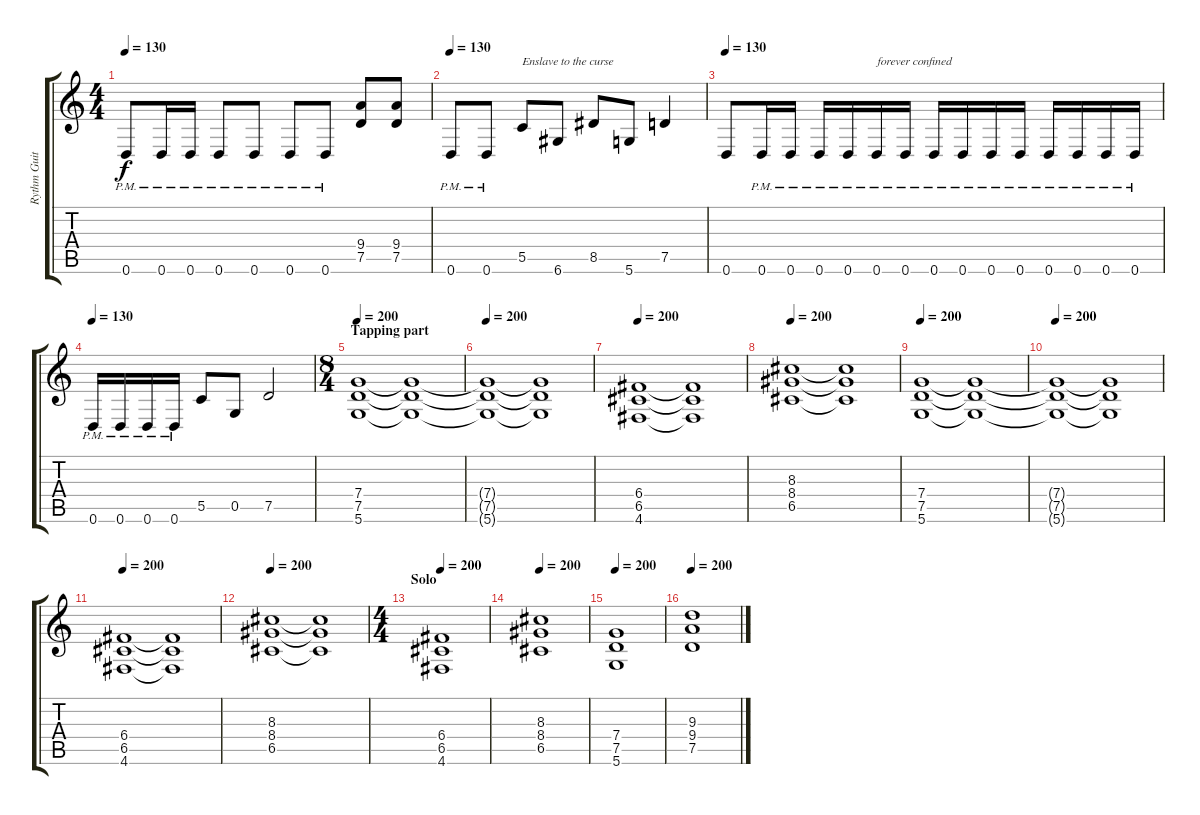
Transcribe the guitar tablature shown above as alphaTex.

\track ("Rythm Guitar" "Rythm Guit") {instrument distortionguitar}
\staff {score tabs}
\tuning (D4 A3 F3 C3 G2 D2) {hide}
\ts (4 4)
\tempo 130
\clef g2
\ks c
0.6{pm}.8{dy f} 0.6{pm}.16 0.6{pm}.16 0.6{pm}.8 0.6{pm}.8 0.6{pm}.8 0.6{pm}.8 (9.4 7.5).8 (9.4 7.5).8 |
\tempo 130
0.6{pm}.8 0.6{pm}.8 5.5.8{txt "Enslave to the curse"} 6.6.8 8.5.8 5.6.8 7.5.4 |
\tempo 130
0.6.8 0.6{pm}.16 0.6{pm}.16 0.6{pm}.16 0.6{pm}.16 0.6{pm}.16{txt "forever confined"} 0.6{pm}.16 0.6{pm}.16 0.6{pm}.16 0.6{pm}.16 0.6{pm}.16 0.6{pm}.16 0.6{pm}.16 0.6{pm}.16 0.6{pm}.16 |
\tempo 130
0.6{pm}.16 0.6{pm}.16 0.6{pm}.16 0.6{pm}.16 5.5.8 0.5.8 7.5.2 |
\ts (8 4)
\section ("" "Tapping part")
\tempo 200
(7.4 7.5 5.6).1 (7.4{t} 7.5{t} 5.6{t}).1 |
\tempo 200
(7.4{t} 7.5{t} 5.6{t}).1 (7.4{t} 7.5{t} 5.6{t}).1 |
\tempo 200
(6.4 6.5 4.6).1 (6.4{t} 6.5{t} 4.6{t}).1 |
\tempo 200
(8.3 8.4 6.5).1 (8.3{t} 8.4{t} 6.5{t}).1 |
\tempo 200
(7.4 7.5 5.6).1 (7.4{t} 7.5{t} 5.6{t}).1 |
\tempo 200
(7.4{t} 7.5{t} 5.6{t}).1 (7.4{t} 7.5{t} 5.6{t}).1 |
\tempo 200
(6.4 6.5 4.6).1 (6.4{t} 6.5{t} 4.6{t}).1 |
\tempo 200
(8.3 8.4 6.5).1 (8.3{t} 8.4{t} 6.5{t}).1 |
\ts (4 4)
\section ("" "Solo")
\tempo 200
(6.4 6.5 4.6).1{volume 10 balance 13} |
\tempo 200
(8.3 8.4 6.5).1 |
\tempo 200
(7.4 7.5 5.6).1 |
\tempo 200
(9.3 9.4 7.5).1
